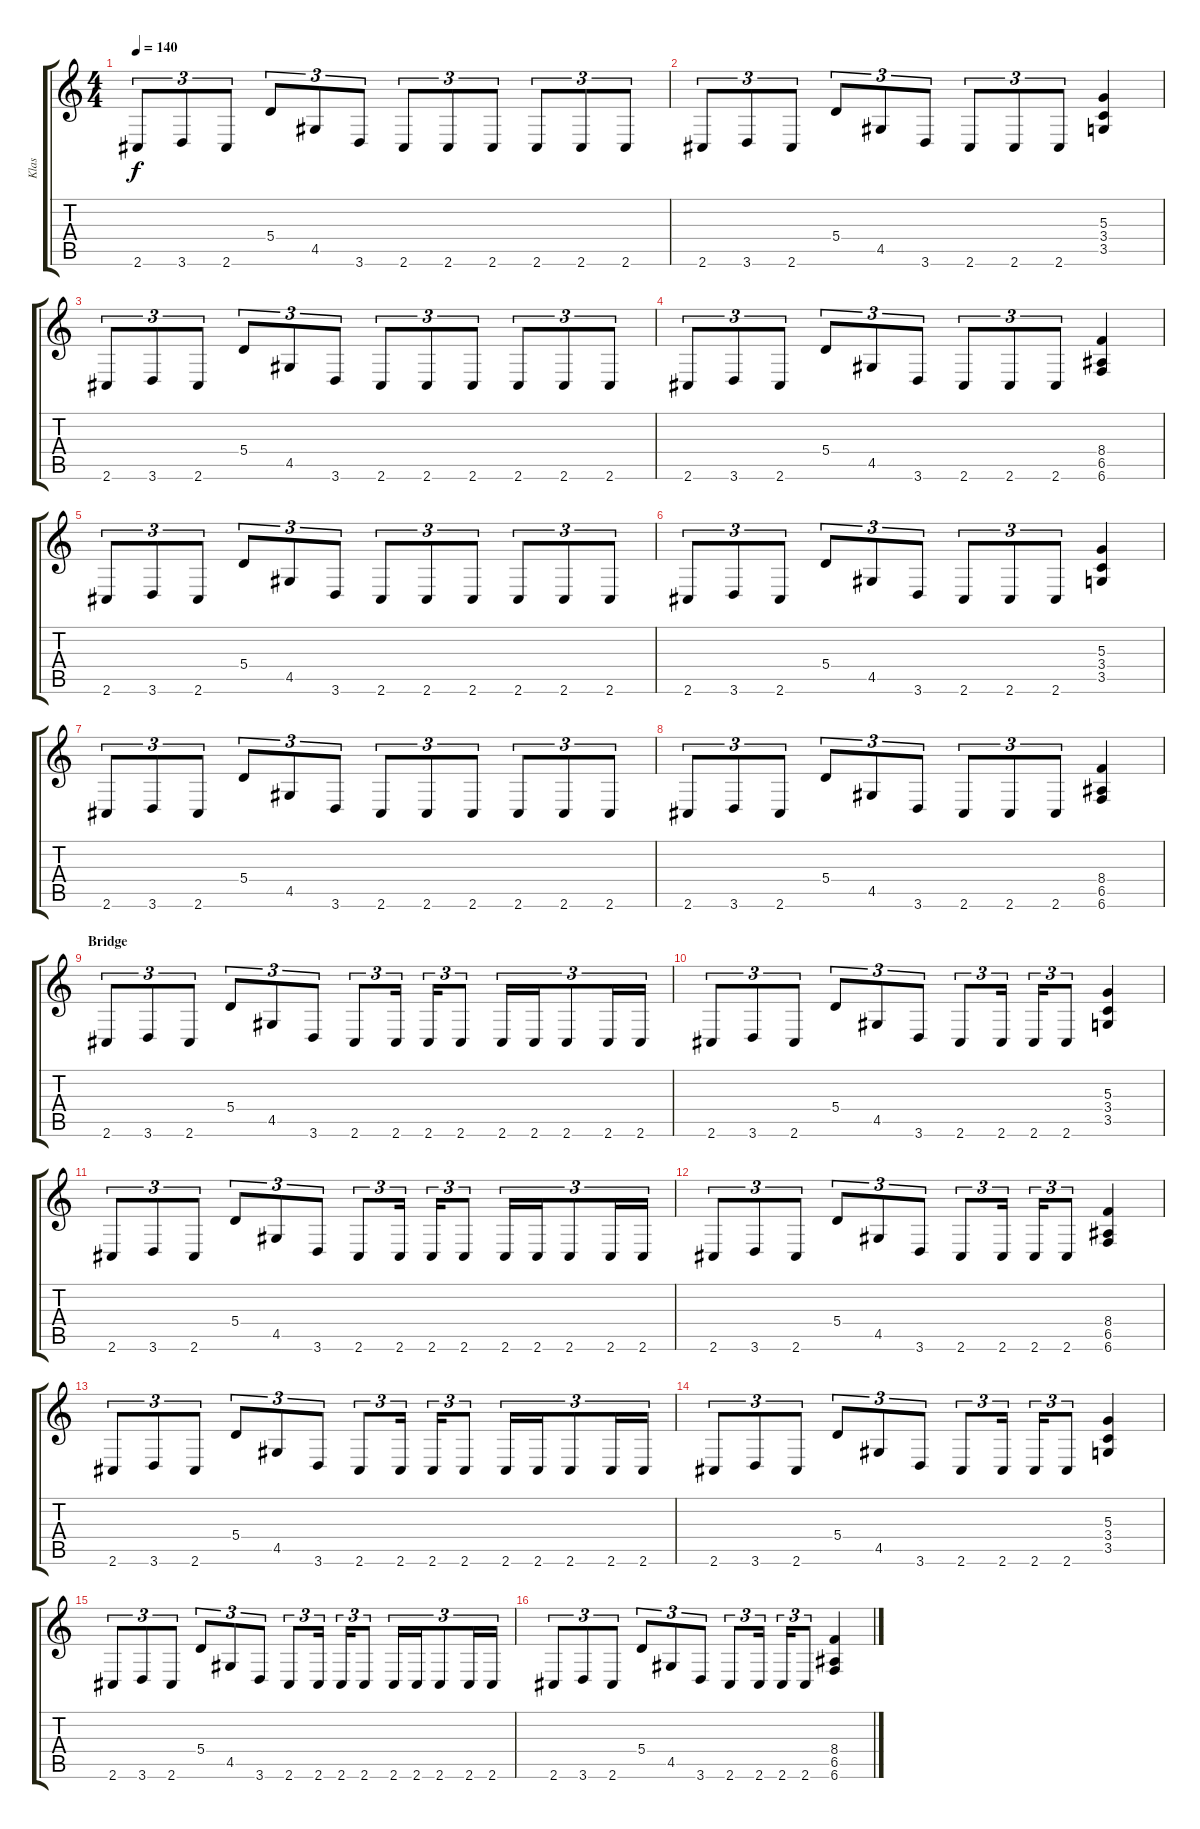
\track ("Klas" "Klas") {instrument distortionguitar}
\staff {score tabs}
\tuning (B3 Gb3 D3 A2 E2 B1) {hide}
\ts (4 4)
\tempo 140
\clef g2
\ks c
2.6.8{tu (3 2) dy f} 3.6.8{tu (3 2)} 2.6.8{tu (3 2)} 5.4.8{tu (3 2)} 4.5.8{tu (3 2)} 3.6.8{tu (3 2)} 2.6.8{tu (3 2)} 2.6.8{tu (3 2)} 2.6.8{tu (3 2)} 2.6.8{tu (3 2)} 2.6.8{tu (3 2)} 2.6.8{tu (3 2)} |
2.6.8{tu (3 2)} 3.6.8{tu (3 2)} 2.6.8{tu (3 2)} 5.4.8{tu (3 2)} 4.5.8{tu (3 2)} 3.6.8{tu (3 2)} 2.6.8{tu (3 2)} 2.6.8{tu (3 2)} 2.6.8{tu (3 2)} (5.3 3.4 3.5).4 |
2.6.8{tu (3 2)} 3.6.8{tu (3 2)} 2.6.8{tu (3 2)} 5.4.8{tu (3 2)} 4.5.8{tu (3 2)} 3.6.8{tu (3 2)} 2.6.8{tu (3 2)} 2.6.8{tu (3 2)} 2.6.8{tu (3 2)} 2.6.8{tu (3 2)} 2.6.8{tu (3 2)} 2.6.8{tu (3 2)} |
2.6.8{tu (3 2)} 3.6.8{tu (3 2)} 2.6.8{tu (3 2)} 5.4.8{tu (3 2)} 4.5.8{tu (3 2)} 3.6.8{tu (3 2)} 2.6.8{tu (3 2)} 2.6.8{tu (3 2)} 2.6.8{tu (3 2)} (8.4 6.5 6.6).4 |
2.6.8{tu (3 2)} 3.6.8{tu (3 2)} 2.6.8{tu (3 2)} 5.4.8{tu (3 2)} 4.5.8{tu (3 2)} 3.6.8{tu (3 2)} 2.6.8{tu (3 2)} 2.6.8{tu (3 2)} 2.6.8{tu (3 2)} 2.6.8{tu (3 2)} 2.6.8{tu (3 2)} 2.6.8{tu (3 2)} |
2.6.8{tu (3 2)} 3.6.8{tu (3 2)} 2.6.8{tu (3 2)} 5.4.8{tu (3 2)} 4.5.8{tu (3 2)} 3.6.8{tu (3 2)} 2.6.8{tu (3 2)} 2.6.8{tu (3 2)} 2.6.8{tu (3 2)} (5.3 3.4 3.5).4 |
2.6.8{tu (3 2)} 3.6.8{tu (3 2)} 2.6.8{tu (3 2)} 5.4.8{tu (3 2)} 4.5.8{tu (3 2)} 3.6.8{tu (3 2)} 2.6.8{tu (3 2)} 2.6.8{tu (3 2)} 2.6.8{tu (3 2)} 2.6.8{tu (3 2)} 2.6.8{tu (3 2)} 2.6.8{tu (3 2)} |
2.6.8{tu (3 2)} 3.6.8{tu (3 2)} 2.6.8{tu (3 2)} 5.4.8{tu (3 2)} 4.5.8{tu (3 2)} 3.6.8{tu (3 2)} 2.6.8{tu (3 2)} 2.6.8{tu (3 2)} 2.6.8{tu (3 2)} (8.4 6.5 6.6).4 |
\section ("" "Bridge")
2.6.8{tu (3 2)} 3.6.8{tu (3 2)} 2.6.8{tu (3 2)} 5.4.8{tu (3 2)} 4.5.8{tu (3 2)} 3.6.8{tu (3 2)} 2.6.8{tu (3 2)} 2.6.16{tu (3 2)} 2.6.16{tu (3 2)} 2.6.8{tu (3 2)} 2.6.16{tu (3 2)} 2.6.16{tu (3 2)} 2.6.8{tu (3 2)} 2.6.16{tu (3 2)} 2.6.16{tu (3 2)} |
2.6.8{tu (3 2)} 3.6.8{tu (3 2)} 2.6.8{tu (3 2)} 5.4.8{tu (3 2)} 4.5.8{tu (3 2)} 3.6.8{tu (3 2)} 2.6.8{tu (3 2)} 2.6.16{tu (3 2)} 2.6.16{tu (3 2)} 2.6.8{tu (3 2)} (5.3 3.4 3.5).4 |
2.6.8{tu (3 2)} 3.6.8{tu (3 2)} 2.6.8{tu (3 2)} 5.4.8{tu (3 2)} 4.5.8{tu (3 2)} 3.6.8{tu (3 2)} 2.6.8{tu (3 2)} 2.6.16{tu (3 2)} 2.6.16{tu (3 2)} 2.6.8{tu (3 2)} 2.6.16{tu (3 2)} 2.6.16{tu (3 2)} 2.6.8{tu (3 2)} 2.6.16{tu (3 2)} 2.6.16{tu (3 2)} |
2.6.8{tu (3 2)} 3.6.8{tu (3 2)} 2.6.8{tu (3 2)} 5.4.8{tu (3 2)} 4.5.8{tu (3 2)} 3.6.8{tu (3 2)} 2.6.8{tu (3 2)} 2.6.16{tu (3 2)} 2.6.16{tu (3 2)} 2.6.8{tu (3 2)} (8.4 6.5 6.6).4 |
2.6.8{tu (3 2)} 3.6.8{tu (3 2)} 2.6.8{tu (3 2)} 5.4.8{tu (3 2)} 4.5.8{tu (3 2)} 3.6.8{tu (3 2)} 2.6.8{tu (3 2)} 2.6.16{tu (3 2)} 2.6.16{tu (3 2)} 2.6.8{tu (3 2)} 2.6.16{tu (3 2)} 2.6.16{tu (3 2)} 2.6.8{tu (3 2)} 2.6.16{tu (3 2)} 2.6.16{tu (3 2)} |
2.6.8{tu (3 2)} 3.6.8{tu (3 2)} 2.6.8{tu (3 2)} 5.4.8{tu (3 2)} 4.5.8{tu (3 2)} 3.6.8{tu (3 2)} 2.6.8{tu (3 2)} 2.6.16{tu (3 2)} 2.6.16{tu (3 2)} 2.6.8{tu (3 2)} (5.3 3.4 3.5).4 |
2.6.8{tu (3 2)} 3.6.8{tu (3 2)} 2.6.8{tu (3 2)} 5.4.8{tu (3 2)} 4.5.8{tu (3 2)} 3.6.8{tu (3 2)} 2.6.8{tu (3 2)} 2.6.16{tu (3 2)} 2.6.16{tu (3 2)} 2.6.8{tu (3 2)} 2.6.16{tu (3 2)} 2.6.16{tu (3 2)} 2.6.8{tu (3 2)} 2.6.16{tu (3 2)} 2.6.16{tu (3 2)} |
2.6.8{tu (3 2)} 3.6.8{tu (3 2)} 2.6.8{tu (3 2)} 5.4.8{tu (3 2)} 4.5.8{tu (3 2)} 3.6.8{tu (3 2)} 2.6.8{tu (3 2)} 2.6.16{tu (3 2)} 2.6.16{tu (3 2)} 2.6.8{tu (3 2)} (8.4 6.5 6.6).4
